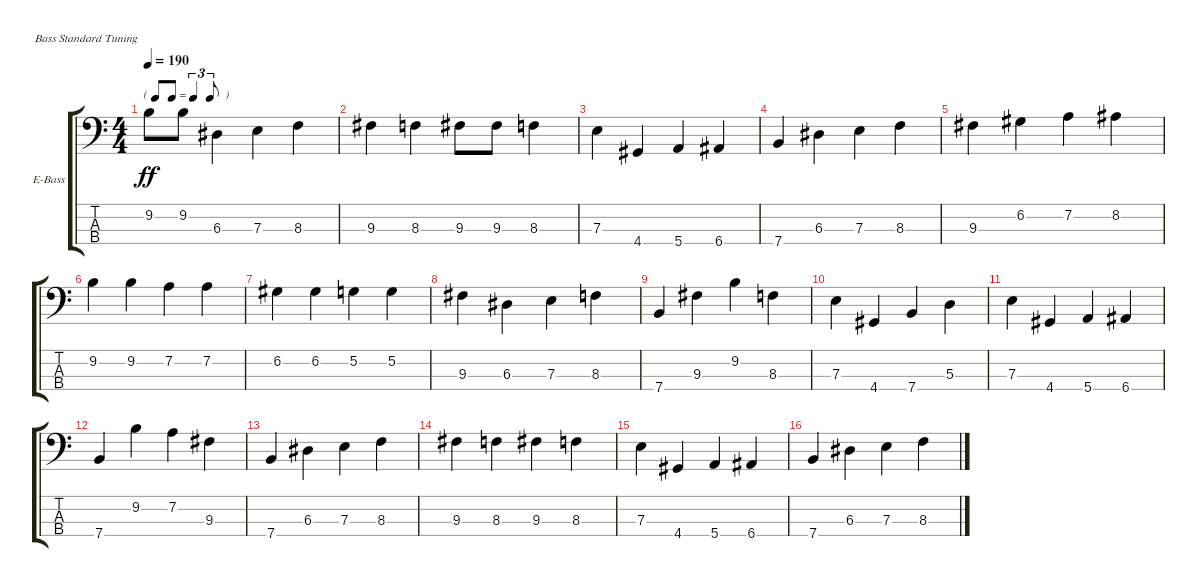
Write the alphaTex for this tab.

\defaultSystemsLayout 4
\bracketExtendMode groupsimilarinstruments
\firstSystemTrackNameOrientation horizontal
\otherSystemsTrackNameOrientation horizontal
\track ("Electric Bass" "E-Bass") {instrument electricbassfinger}
\staff {score tabs}
\tuning (G2 D2 A1 E1)
\ts (4 4)
\tf triplet8th
\tempo 190
\clef f4
\scale
0.333333
\ks c
9.2.8{dy ff} 9.2.8 6.3.4 7.3.4 8.3.4 |
\scale
0.333333 9.3.4 8.3.4 9.3.8 9.3.8 8.3.4 |
\scale
0.333333 7.3.4 4.4.4 5.4.4 6.4.4 |
\scale
0.333333 7.4.4 6.3.4 7.3.4 8.3.4 |
\scale
0.333333 9.3.4 6.2.4 7.2.4 8.2.4 |
\scale
0.333333 9.2.4 9.2.4 7.2.4 7.2.4 |
\scale
0.333333 6.2.4 6.2.4 5.2.4 5.2.4 |
\scale
0.333333 9.3.4 6.3.4 7.3.4 8.3.4 |
\scale
0.333333 7.4.4 9.3.4 9.2.4 8.3.4 |
\scale
0.333333 7.3.4 4.4.4 7.4.4 5.3.4 |
\scale
0.333333 7.3.4 4.4.4 5.4.4 6.4.4 |
\scale
0.333333 7.4.4 9.2.4 7.2.4 9.3.4 |
\scale
0.333333 7.4.4 6.3.4 7.3.4 8.3.4 |
\scale
0.333333 9.3.4 8.3.4 9.3.4 8.3.4 |
\scale
0.333333 7.3.4 4.4.4 5.4.4 6.4.4 |
\scale
0.333333 7.4.4 6.3.4 7.3.4 8.3.4
